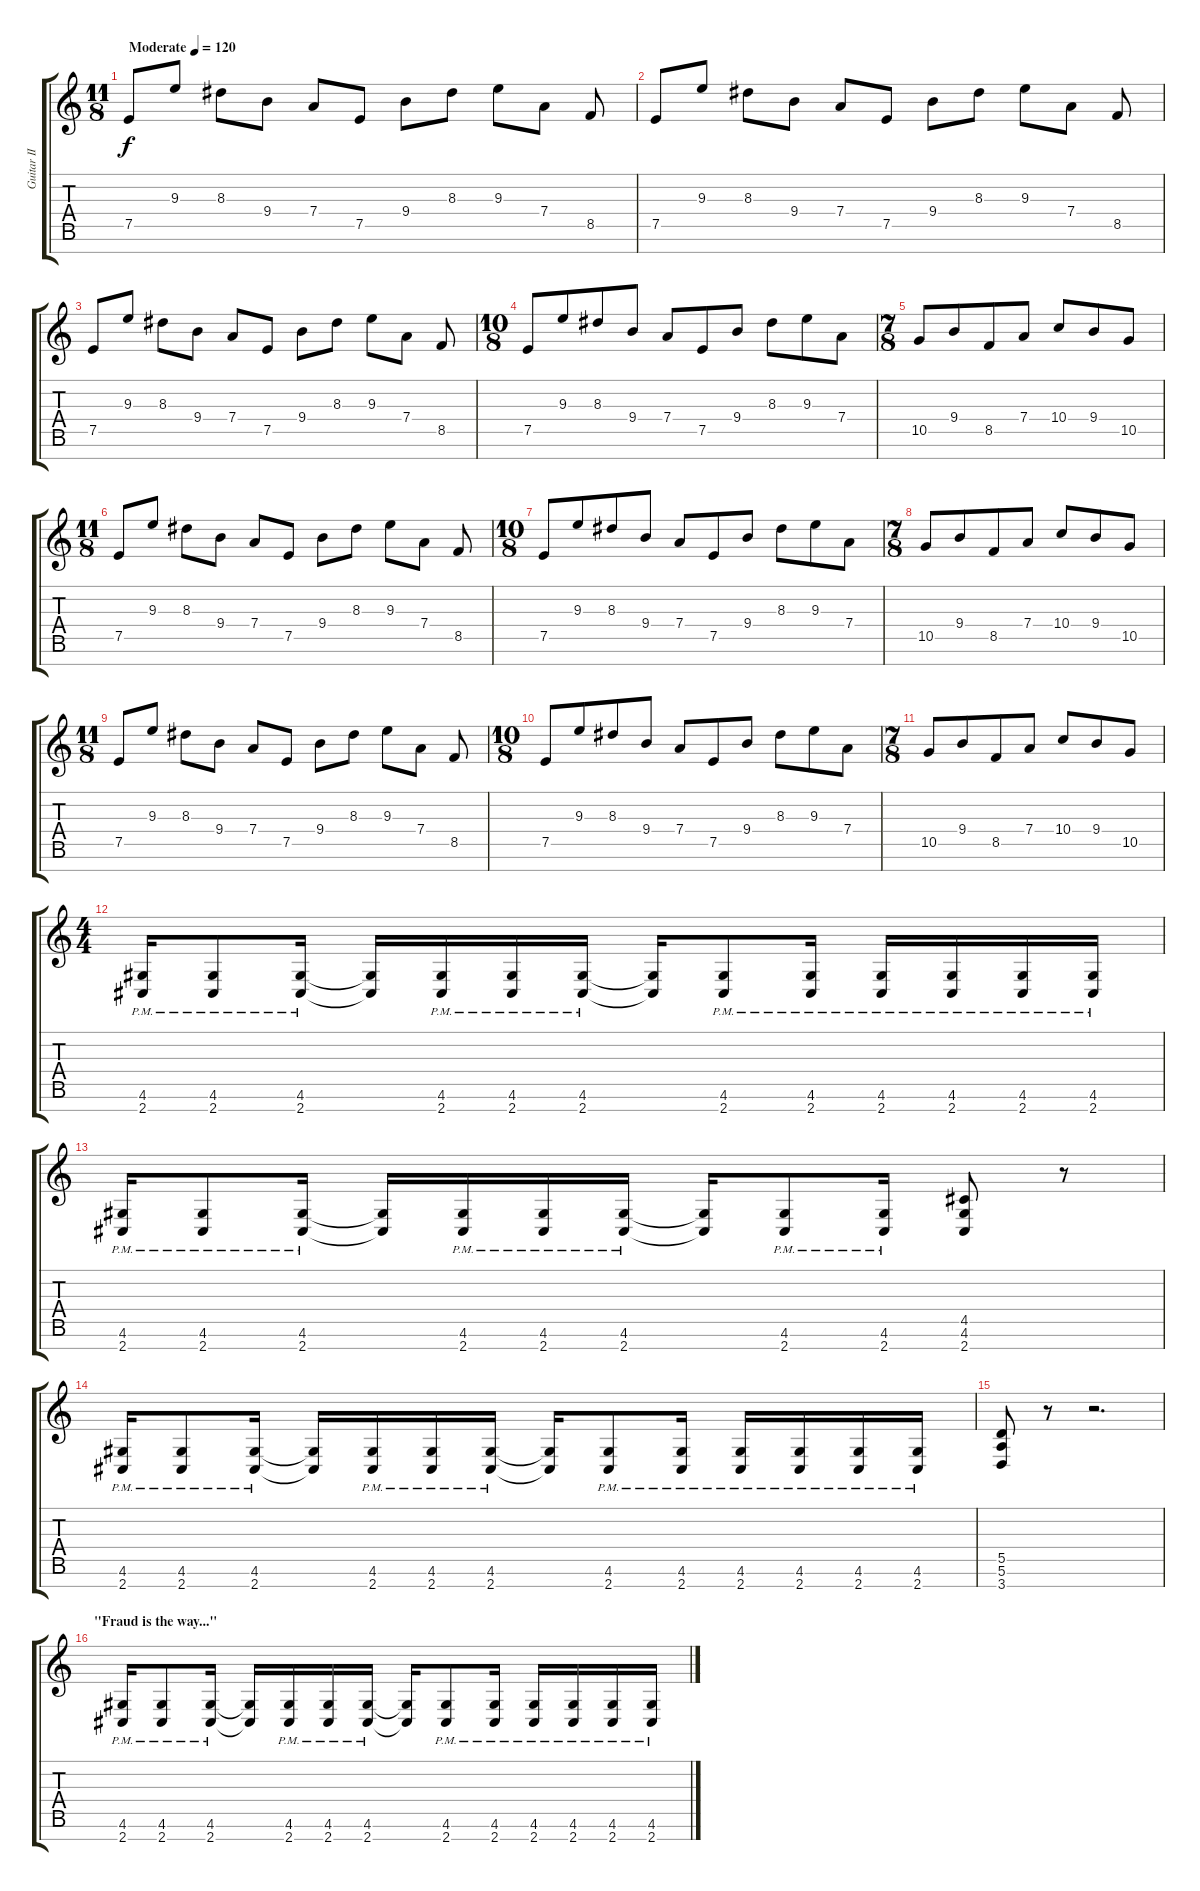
\track ("Guitar II - Right" "Guitar II ") {instrument distortionguitar}
\staff {score tabs}
\tuning (E4 B3 G3 D3 A2 E2 B1) {hide}
\ts (11 8)
\section ("" "")
\tempo (120 "Moderate")
\clef g2
\ks c
7.5.8{dy f instrument distortionguitar} 9.3.8 8.3.8 9.4.8 7.4.8 7.5.8 9.4.8 8.3.8 9.3.8 7.4.8 8.5.8 |
7.5.8 9.3.8 8.3.8 9.4.8 7.4.8 7.5.8 9.4.8 8.3.8 9.3.8 7.4.8 8.5.8 |
7.5.8 9.3.8 8.3.8 9.4.8 7.4.8 7.5.8 9.4.8 8.3.8 9.3.8 7.4.8 8.5.8 |
\ts (10 8)
7.5.8 9.3.8 8.3.8 9.4.8 7.4.8 7.5.8 9.4.8 8.3.8 9.3.8 7.4.8 |
\ts (7 8)
10.5.8 9.4.8 8.5.8 7.4.8 10.4.8 9.4.8 10.5.8 |
\ts (11 8)
7.5.8 9.3.8 8.3.8 9.4.8 7.4.8 7.5.8 9.4.8 8.3.8 9.3.8 7.4.8 8.5.8 |
\ts (10 8)
7.5.8 9.3.8 8.3.8 9.4.8 7.4.8 7.5.8 9.4.8 8.3.8 9.3.8 7.4.8 |
\ts (7 8)
10.5.8 9.4.8 8.5.8 7.4.8 10.4.8 9.4.8 10.5.8 |
\ts (11 8)
7.5.8 9.3.8 8.3.8 9.4.8 7.4.8 7.5.8 9.4.8 8.3.8 9.3.8 7.4.8 8.5.8 |
\ts (10 8)
7.5.8 9.3.8 8.3.8 9.4.8 7.4.8 7.5.8 9.4.8 8.3.8 9.3.8 7.4.8 |
\ts (7 8)
10.5.8 9.4.8 8.5.8 7.4.8 10.4.8 9.4.8 10.5.8 |
\ts (4 4)
\section ("" "")
(4.6{pm} 2.7{pm}).16 (4.6{pm} 2.7{pm}).8 (4.6{pm} 2.7{pm}).16 (4.6{t} 2.7{t}).16 (4.6{pm} 2.7{pm}).16 (4.6{pm} 2.7{pm}).16 (4.6{pm} 2.7{pm}).16 (4.6{t} 2.7{t}).16 (4.6{pm} 2.7{pm}).8 (4.6{pm} 2.7{pm}).16 (4.6{pm} 2.7{pm}).16 (4.6{pm} 2.7{pm}).16 (4.6{pm} 2.7{pm}).16 (4.6{pm} 2.7{pm}).16 |
(4.6{pm} 2.7{pm}).16 (4.6{pm} 2.7{pm}).8 (4.6{pm} 2.7{pm}).16 (4.6{t} 2.7{t}).16 (4.6{pm} 2.7{pm}).16 (4.6{pm} 2.7{pm}).16 (4.6{pm} 2.7{pm}).16 (4.6{t} 2.7{t}).16 (4.6{pm} 2.7{pm}).8 (4.6{pm} 2.7{pm}).16 (4.5 4.6 2.7).8 r.8 |
(4.6{pm} 2.7{pm}).16 (4.6{pm} 2.7{pm}).8 (4.6{pm} 2.7{pm}).16 (4.6{t} 2.7{t}).16 (4.6{pm} 2.7{pm}).16 (4.6{pm} 2.7{pm}).16 (4.6{pm} 2.7{pm}).16 (4.6{t} 2.7{t}).16 (4.6{pm} 2.7{pm}).8 (4.6{pm} 2.7{pm}).16 (4.6{pm} 2.7{pm}).16 (4.6{pm} 2.7{pm}).16 (4.6{pm} 2.7{pm}).16 (4.6{pm} 2.7{pm}).16 |
(5.5 5.6 3.7).8 r.8 r.2{d} |
\section ("" "\"Fraud is the way...\"")
(4.6{pm} 2.7{pm}).16 (4.6{pm} 2.7{pm}).8 (4.6{pm} 2.7{pm}).16 (4.6{t} 2.7{t}).16 (4.6{pm} 2.7{pm}).16 (4.6{pm} 2.7{pm}).16 (4.6{pm} 2.7{pm}).16 (4.6{t} 2.7{t}).16 (4.6{pm} 2.7{pm}).8 (4.6{pm} 2.7{pm}).16 (4.6{pm} 2.7{pm}).16 (4.6{pm} 2.7{pm}).16 (4.6{pm} 2.7{pm}).16 (4.6{pm} 2.7{pm}).16
